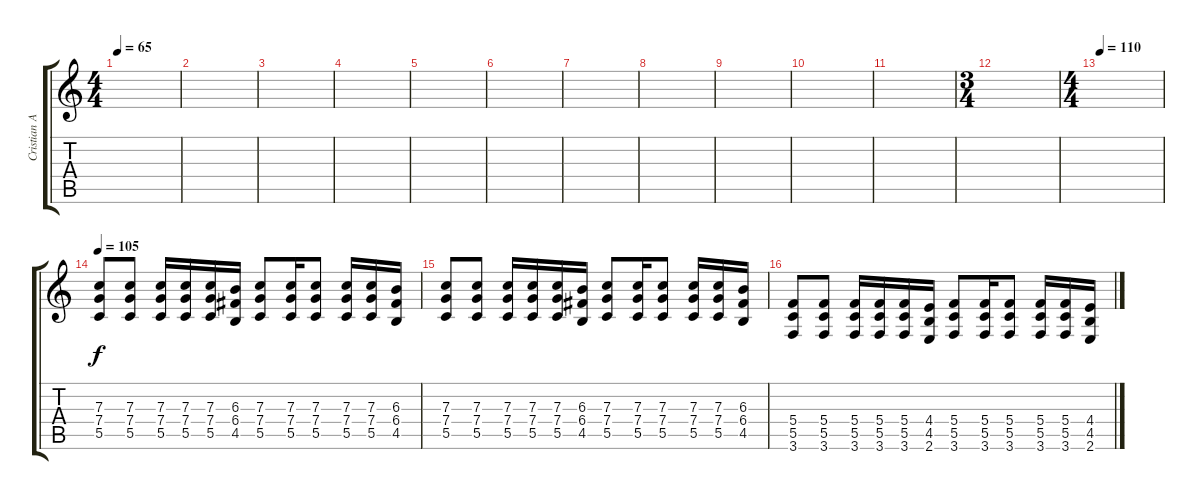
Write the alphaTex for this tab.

\track ("Cristian Aldana (Guitarra 2)" "Cristian A") {instrument distortionguitar}
\staff {score tabs}
\tuning (D4 A3 F3 C3 G2 D2) {hide}
\ts (4 4)
\tempo 65
\clef g2
\ks c
|
|
|
|
|
|
|
|
|
|
|
\ts (3 4)
|
\ts (4 4)
\tempo 110
|
\tempo 105
(7.3 7.4 5.5).8 (7.3 7.4 5.5).8 (7.3 7.4 5.5).16 (7.3 7.4 5.5).16 (7.3 7.4 5.5).16 (6.3 6.4 4.5).16 (7.3 7.4 5.5).8 (7.3 7.4 5.5).16 (7.3 7.4 5.5).8 (7.3 7.4 5.5).16 (7.3 7.4 5.5).16 (6.3 6.4 4.5).16 |
(7.3 7.4 5.5).8 (7.3 7.4 5.5).8 (7.3 7.4 5.5).16 (7.3 7.4 5.5).16 (7.3 7.4 5.5).16 (6.3 6.4 4.5).16 (7.3 7.4 5.5).8 (7.3 7.4 5.5).16 (7.3 7.4 5.5).8 (7.3 7.4 5.5).16 (7.3 7.4 5.5).16 (6.3 6.4 4.5).16 |
(5.4 5.5 3.6).8 (5.4 5.5 3.6).8 (5.4 5.5 3.6).16 (5.4 5.5 3.6).16 (5.4 5.5 3.6).16 (4.4 4.5 2.6).16 (5.4 5.5 3.6).8 (5.4 5.5 3.6).16 (5.4 5.5 3.6).8 (5.4 5.5 3.6).16 (5.4 5.5 3.6).16 (4.4 4.5 2.6).16
